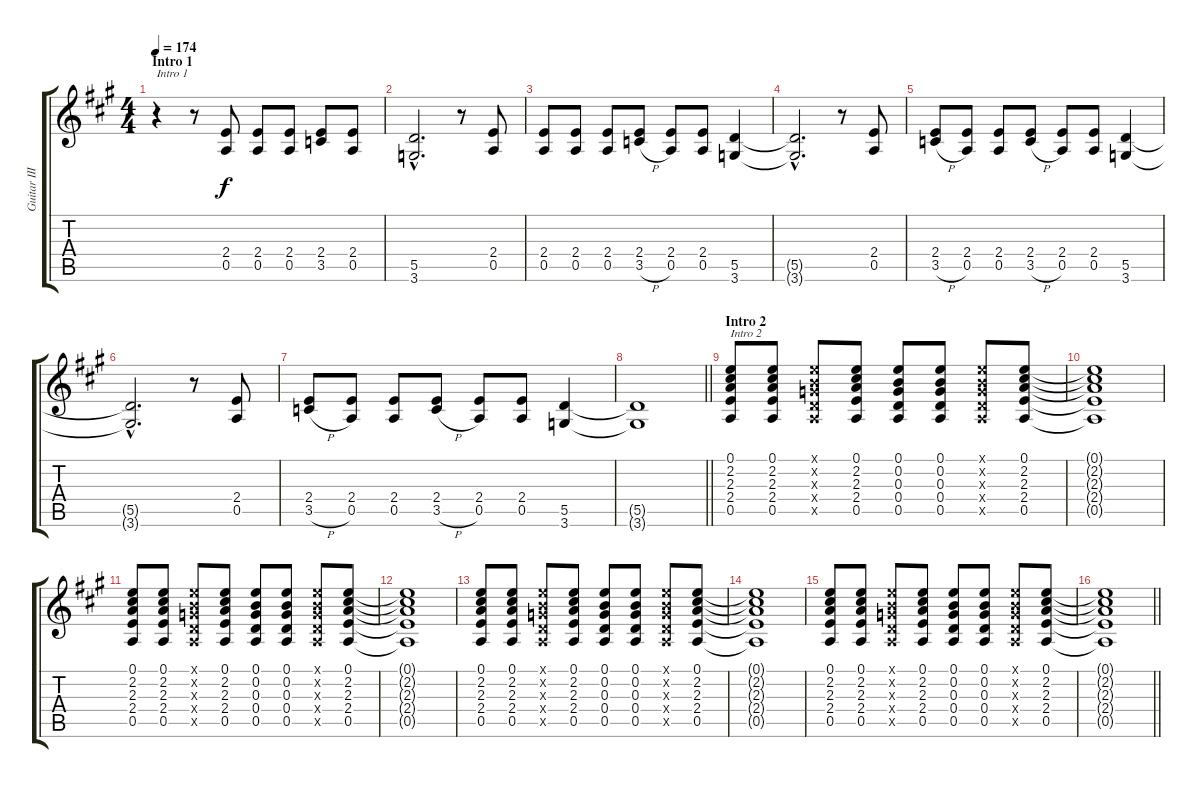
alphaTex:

\track ("Guitar III" "Guitar III") {instrument distortionguitar}
\staff {score tabs}
\tuning (E4 B3 G3 D3 A2 E2) {hide}
\ts (4 4)
\section ("" "Intro 1")
\tempo 174
\clef g2
\ks a
r.4{txt "Intro 1" dy f instrument distortionguitar} r.8 (2.4 0.5).8 (2.4 0.5).8 (2.4 0.5).8 (2.4 3.5).8 (2.4 0.5).8 |
(5.5{hac} 3.6{hac}).2{d} r.8 (2.4 0.5).8 |
(2.4 0.5).8 (2.4 0.5).8 (2.4 0.5).8 (2.4 3.5{h}).8 (2.4 0.5).8 (2.4 0.5).8 (5.5 3.6).4 |
(5.5{hac t} 3.6{hac t}).2{d} r.8 (2.4 0.5).8 |
(2.4 3.5{h}).8 (2.4 0.5).8 (2.4 0.5).8 (2.4 3.5{h}).8 (2.4 0.5).8 (2.4 0.5).8 (5.5 3.6).4 |
(5.5{hac t} 3.6{hac t}).2{d} r.8 (2.4 0.5).8 |
(2.4 3.5{h}).8 (2.4 0.5).8 (2.4 0.5).8 (2.4 3.5{h}).8 (2.4 0.5).8 (2.4 0.5).8 (5.5 3.6).4 |
\barLineRight lightlight
(5.5{t} 3.6{t}).1 |
\section ("" "Intro 2")
(0.1 2.2 2.3 2.4 0.5).8{txt "Intro 2" volume 13} (0.1 2.2 2.3 2.4 0.5).8 (0.1{x} 0.2{x} 0.3{x} 0.4{x} 0.5{x}).8 (0.1 2.2 2.3 2.4 0.5).8 (0.1 0.2 0.3 0.4 0.5).8 (0.1 0.2 0.3 0.4 0.5).8 (0.1{x} 0.2{x} 0.3{x} 0.4{x} 0.5{x}).8 (0.1 2.2 2.3 2.4 0.5).8 |
(0.1{t} 2.2{t} 2.3{t} 2.4{t} 0.5{t}).1 |
(0.1 2.2 2.3 2.4 0.5).8 (0.1 2.2 2.3 2.4 0.5).8 (0.1{x} 0.2{x} 0.3{x} 0.4{x} 0.5{x}).8 (0.1 2.2 2.3 2.4 0.5).8 (0.1 0.2 0.3 0.4 0.5).8 (0.1 0.2 0.3 0.4 0.5).8 (0.1{x} 0.2{x} 0.3{x} 0.4{x} 0.5{x}).8 (0.1 2.2 2.3 2.4 0.5).8 |
(0.1{t} 2.2{t} 2.3{t} 2.4{t} 0.5{t}).1 |
(0.1 2.2 2.3 2.4 0.5).8 (0.1 2.2 2.3 2.4 0.5).8 (0.1{x} 0.2{x} 0.3{x} 0.4{x} 0.5{x}).8 (0.1 2.2 2.3 2.4 0.5).8 (0.1 0.2 0.3 0.4 0.5).8 (0.1 0.2 0.3 0.4 0.5).8 (0.1{x} 0.2{x} 0.3{x} 0.4{x} 0.5{x}).8 (0.1 2.2 2.3 2.4 0.5).8 |
(0.1{t} 2.2{t} 2.3{t} 2.4{t} 0.5{t}).1 |
(0.1 2.2 2.3 2.4 0.5).8 (0.1 2.2 2.3 2.4 0.5).8 (0.1{x} 0.2{x} 0.3{x} 0.4{x} 0.5{x}).8 (0.1 2.2 2.3 2.4 0.5).8 (0.1 0.2 0.3 0.4 0.5).8 (0.1 0.2 0.3 0.4 0.5).8 (0.1{x} 0.2{x} 0.3{x} 0.4{x} 0.5{x}).8 (0.1 2.2 2.3 2.4 0.5).8 |
\barLineRight lightlight
(0.1{t} 2.2{t} 2.3{t} 2.4{t} 0.5{t}).1
